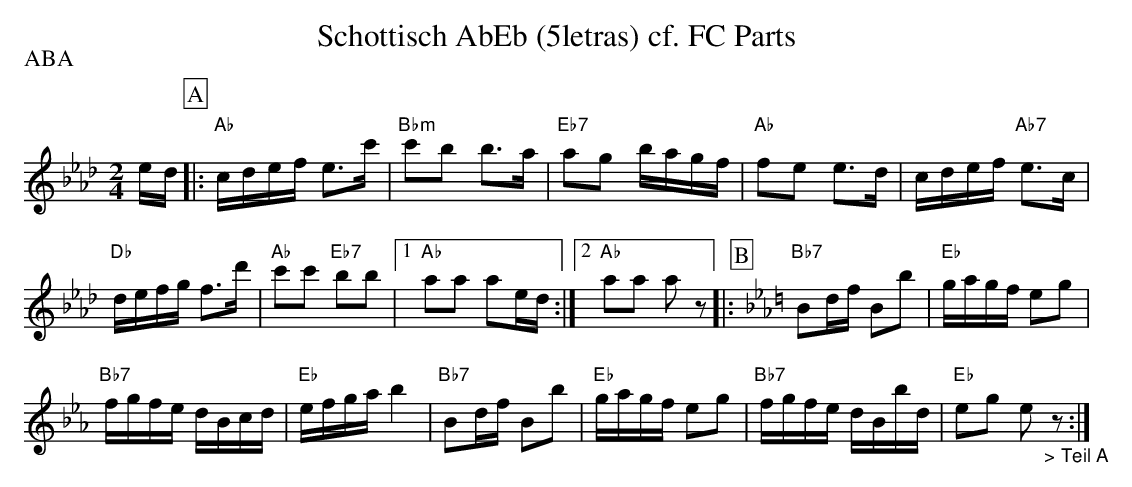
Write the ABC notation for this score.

X:1
T:Schottisch AbEb (5letras) cf. FC Parts
P:ABA
M:2/4
L:1/16
K:Abmaj%%MIDI gchordon
ed [P:A] |: "Ab"cdef e3c' | "Bbm"c'2b2 b3a | "Eb7"a2g2 bagf | "Ab"f2e2 e3d | cdef "Ab7"e3c |
"Db"defg f3d' | "Ab"c'2c'2 "Eb7"b2b2 |1 "Ab"a2a2 a2ed :|2 "Ab"a2a2 a2z2 |: [P:B] [K:Ebmaj] "Bb7"B2df B2b2 | "Eb"gagf e2g2 |
"Bb7"fgfe dBcd | "Eb"efga b4 | "Bb7"B2df B2b2 | "Eb"gagf e2g2 | "Bb7"fgfe dBbd | "Eb"e2g2 e2"_> Teil A"z2 :|
